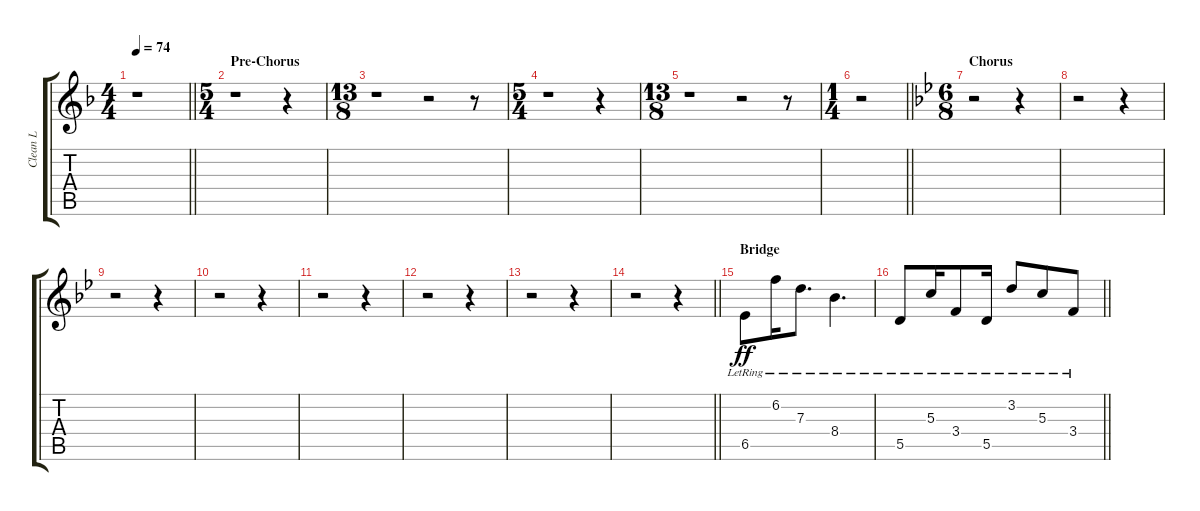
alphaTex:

\track ("Clean L" "Clean L") {instrument electricguitarjazz}
\staff {score tabs}
\tuning (E4 B3 G3 D3 A2 D2) {hide}
\ts (4 4)
\tempo 74
\clef g2
\barLineRight lightlight
\ks f
r.1{dy fff} |
\ts (5 4)
\section ("" "Pre-Chorus")
r.1 r.4 |
\ts (13 8)
r.1 r.2 r.8 |
\ts (5 4)
r.1 r.4 |
\ts (13 8)
r.1 r.2 r.8 |
\ts (1 4)
\barLineRight lightlight
r.2 |
\ts (6 8)
\section ("" "Chorus")
\ks bb
r.2 r.4 |
r.2 r.4 |
r.2 r.4 |
r.2 r.4 |
r.2 r.4 |
r.2 r.4 |
r.2 r.4 |
\barLineRight lightlight
r.2 r.4 |
\section ("" "Bridge")
6.5{lr}.8{dy ff} 6.2{lr}.16 7.3{lr}.8{d} 8.4{lr}.4{d} |
\barLineRight lightlight
5.5{lr}.8 5.3{lr}.16 3.4{lr}.8 5.5{lr}.16 3.2{lr}.8 5.3{lr}.8 3.4{lr}.8
